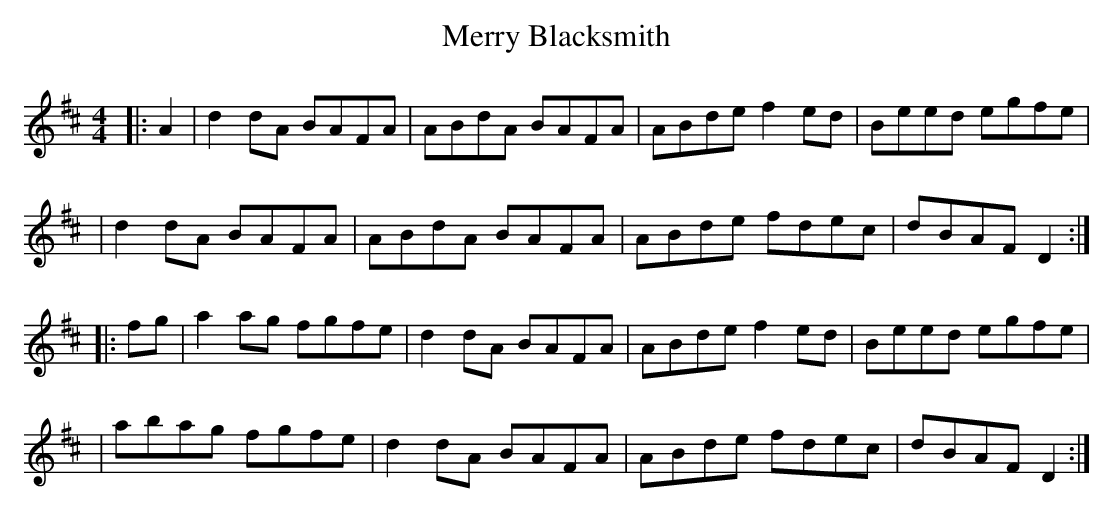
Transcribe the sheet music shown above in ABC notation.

X:1
T:Merry Blacksmith
M:4/4
L:1/8
K:D
|:A2|d2 dA BAFA|ABdA BAFA|ABde f2ed|Beed egfe|
|d2 dA BAFA|ABdA BAFA|ABde fdec|dBAF D2:|
|:fg|a2 ag fgfe|d2 dA BAFA|ABde f2ed|Beed egfe|
|abag fgfe|d2 dA BAFA|ABde fdec|dBAF D2:|
